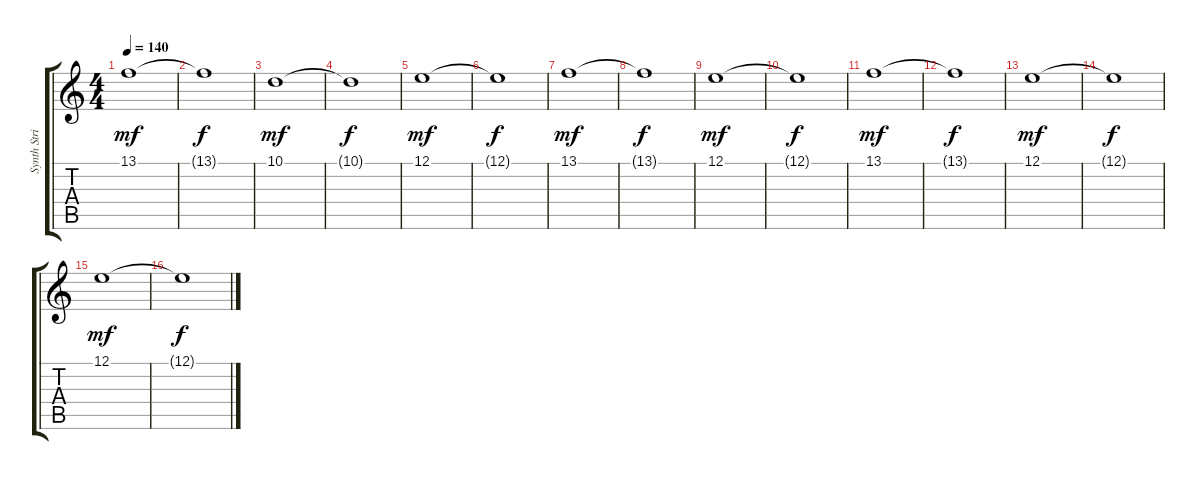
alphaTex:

\track ("Synth Strings 2                     " "Synth Stri") {instrument seashore}
\staff {score tabs}
\tuning (E4 B3 G3 D3 A2 E2) {hide}
\ts (4 4)
\tempo 140
\clef g2
\ks c
13.1.1{dy mf} |
13.1{t}.1{dy f} |
10.1.1{dy mf} |
10.1{t}.1{dy f} |
12.1.1{dy mf} |
12.1{t}.1{dy f} |
13.1.1{dy mf} |
13.1{t}.1{dy f} |
12.1.1{dy mf} |
12.1{t}.1{dy f} |
13.1.1{dy mf} |
13.1{t}.1{dy f} |
12.1.1{dy mf} |
12.1{t}.1{dy f} |
12.1.1{dy mf} |
12.1{t}.1{dy f}
